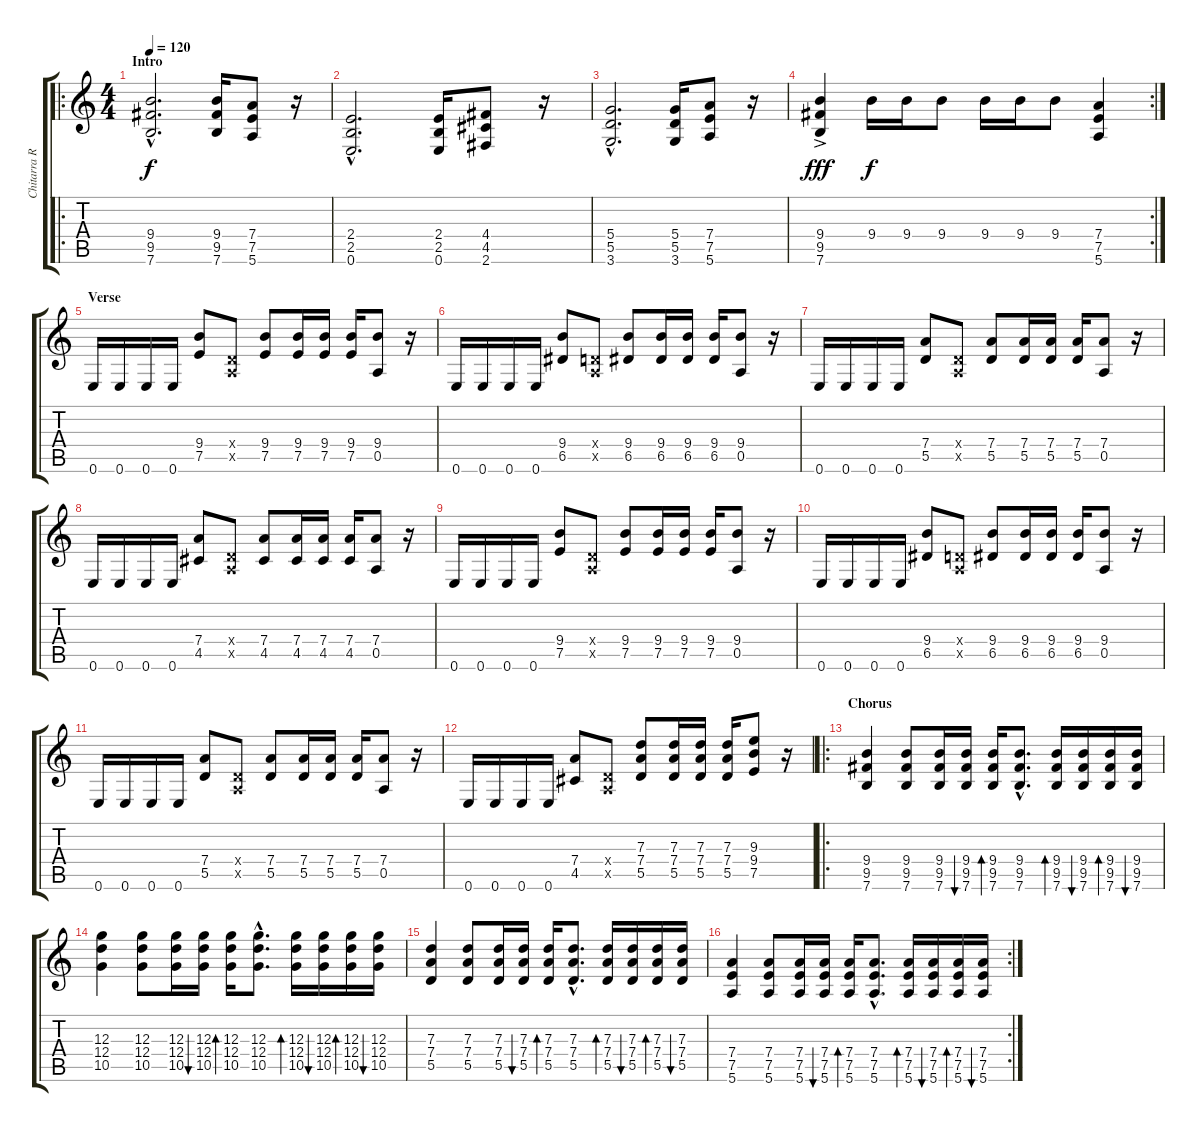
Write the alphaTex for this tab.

\track ("Chitarra Ritmica" "Chitarra R") {instrument distortionguitar}
\staff {score tabs}
\tuning (E4 B3 G3 D3 A2 E2) {hide}
\ro
\ts (4 4)
\section ("" "Intro")
\tempo 120
\clef g2
\ks c
(9.4{hac} 9.5{hac} 7.6{hac}).2{d dy f volume 10 instrument distortionguitar} (9.4 9.5 7.6).16 (7.4 7.5 5.6).8 r.16 |
(2.4{hac} 2.5{hac} 0.6{hac}).2{d} (2.4 2.5 0.6).16 (4.4 4.5 2.6).8 r.16 |
(5.4{hac} 5.5{hac} 3.6{hac}).2{d} (5.4 5.5 3.6).16 (7.4 7.5 5.6).8 r.16 |
\rc 2
(9.4{ac} 9.5 7.6).4{dy fff} 9.4.16{dy f volume 14} 9.4.16 9.4.8 9.4.16 9.4.16 9.4.8 (7.4 7.5 5.6).4{volume 10} |
\section ("" "Verse")
0.6.16{volume 12} 0.6.16 0.6.16 0.6.16 (9.4 7.5).8 (0.4{x} 0.5{x}).8 (9.4 7.5).8 (9.4 7.5).16 (9.4 7.5).16 (9.4 7.5).16 (9.4 0.5).8 r.16 |
0.6.16 0.6.16 0.6.16 0.6.16 (9.4 6.5).8 (0.4{x} 0.5{x}).8 (9.4 6.5).8 (9.4 6.5).16 (9.4 6.5).16 (9.4 6.5).16 (9.4 0.5).8 r.16 |
0.6.16 0.6.16 0.6.16 0.6.16 (7.4 5.5).8 (0.4{x} 0.5{x}).8 (7.4 5.5).8 (7.4 5.5).16 (7.4 5.5).16 (7.4 5.5).16 (7.4 0.5).8 r.16 |
0.6.16 0.6.16 0.6.16 0.6.16 (7.4 4.5).8 (0.4{x} 0.5{x}).8 (7.4 4.5).8 (7.4 4.5).16 (7.4 4.5).16 (7.4 4.5).16 (7.4 0.5).8 r.16 |
0.6.16 0.6.16 0.6.16 0.6.16 (9.4 7.5).8 (0.4{x} 0.5{x}).8 (9.4 7.5).8 (9.4 7.5).16 (9.4 7.5).16 (9.4 7.5).16 (9.4 0.5).8 r.16 |
0.6.16 0.6.16 0.6.16 0.6.16 (9.4 6.5).8 (0.4{x} 0.5{x}).8 (9.4 6.5).8 (9.4 6.5).16 (9.4 6.5).16 (9.4 6.5).16 (9.4 0.5).8 r.16 |
0.6.16 0.6.16 0.6.16 0.6.16 (7.4 5.5).8 (0.4{x} 0.5{x}).8 (7.4 5.5).8 (7.4 5.5).16 (7.4 5.5).16 (7.4 5.5).16 (7.4 0.5).8 r.16 |
0.6.16 0.6.16 0.6.16 0.6.16 (7.4 4.5).8 (0.4{x} 0.5{x}).8 (7.3 7.4 5.5).8 (7.3 7.4 5.5).16 (7.3 7.4 5.5).16 (7.3 7.4 5.5).16 (9.3 9.4 7.5).8 r.16 |
\ro
\section ("" "Chorus")
(9.4 9.5 7.6).4{volume 12} (9.4 9.5 7.6).8 (9.4 9.5 7.6).16 (9.4 9.5 7.6).16{bu 60} (9.4 9.5 7.6).16{bd 60} (9.4{hac} 9.5{hac} 7.6{hac}).8{d} (9.4 9.5 7.6).16{bd 60} (9.4 9.5 7.6).16{bu 60} (9.4 9.5 7.6).16{bd 60} (9.4 9.5 7.6).16{bu 60} |
(12.3 12.4 10.5).4 (12.3 12.4 10.5).8 (12.3 12.4 10.5).16 (12.3 12.4 10.5).16{bu 60} (12.3 12.4 10.5).16{bd 60} (12.3{hac} 12.4{hac} 10.5{hac}).8{d} (12.3 12.4 10.5).16{bd 60} (12.3 12.4 10.5).16{bu 60} (12.3 12.4 10.5).16{bd 60} (12.3 12.4 10.5).16{bu 60} |
(7.3 7.4 5.5).4 (7.3 7.4 5.5).8 (7.3 7.4 5.5).16 (7.3 7.4 5.5).16{bu 60} (7.3 7.4 5.5).16{bd 60} (7.3{hac} 7.4{hac} 5.5{hac}).8{d} (7.3 7.4 5.5).16{bd 60} (7.3 7.4 5.5).16{bu 60} (7.3 7.4 5.5).16{bd 60} (7.3 7.4 5.5).16{bu 60} |
\rc 2
(7.4 7.5 5.6).4 (7.4 7.5 5.6).8 (7.4 7.5 5.6).16 (7.4 7.5 5.6).16{bu 60} (7.4 7.5 5.6).16{bd 60} (7.4{hac} 7.5{hac} 5.6{hac}).8{d} (7.4 7.5 5.6).16{bd 60} (7.4 7.5 5.6).16{bu 60} (7.4 7.5 5.6).16{bd 60} (7.4 7.5 5.6).16{bu 60}
